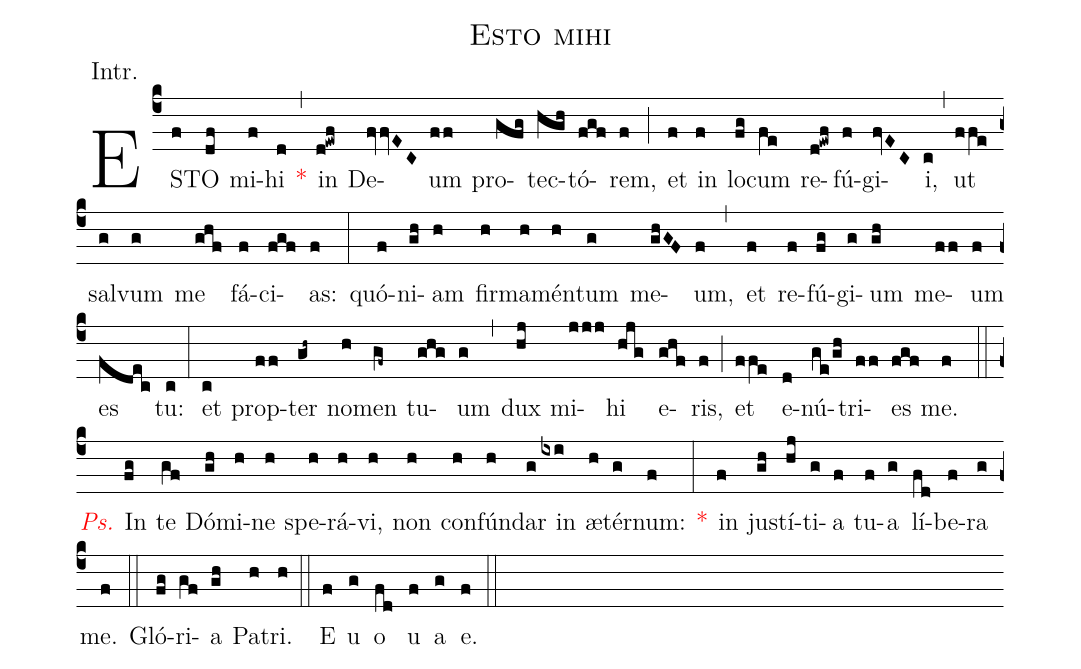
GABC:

name:Esto mihi;
annotation:Intr.;
mode:VI.;
office-part:Introit;
%%
(c4) ES(f)TO(df) mi(f)hi(d) <v>\red{*}</v>(,) in(d!ewf) De(fvvEC)um(ff) pro(gfg)tec(hgh)tó(fgf)rem,(f) (;) et(f) in(f) lo(fg)cum(fe) re(d!ewf)fú(f)gi(fvEC)i,(c) (,) ut(ffe) sal(g)vum(g) me(ghf) fá(f)ci(fgf)as:(f) (:) quó(f)ni(gh)am(h) fir(h)ma(h)mén(h)tum(g) me(ghGF)um,(f) (,) et(f) re(f)fú(fg)gi(g)um(gh) me(ff)um(f) es(fdec) tu:(c) (:) et(c) prop(ff)ter(gh~) no(h)men(gf~) tu(ghg)um(g) (,) dux(hj) mi(jjj)hi(hjg) e(ghf)ris,(f) (;) et(ffe) e(d)nú(ge/gh)tri(ff)es(fgf) me.(f) (::) <v>\redit{Ps.}</v> In(fg) te(gf) Dó(gh)mi(h)ne(h) spe(h)rá(h)vi,(h) non(h) con(h)fún(h)dar(g) in(ixi) æ(h)tér(g)num:(f) <v>\red{*}</v>(:) in(f) jus(gh)tí(hj)ti(g)a(f) tu(f)a(g) lí(fd)be(f)ra(g) me.(f) (::) Gló(fg)ri(gf)a(gh) Pa(h)tri.(h) (::) E(f) u(g) o(fd) u(f) a(g) e.(f) (::)
